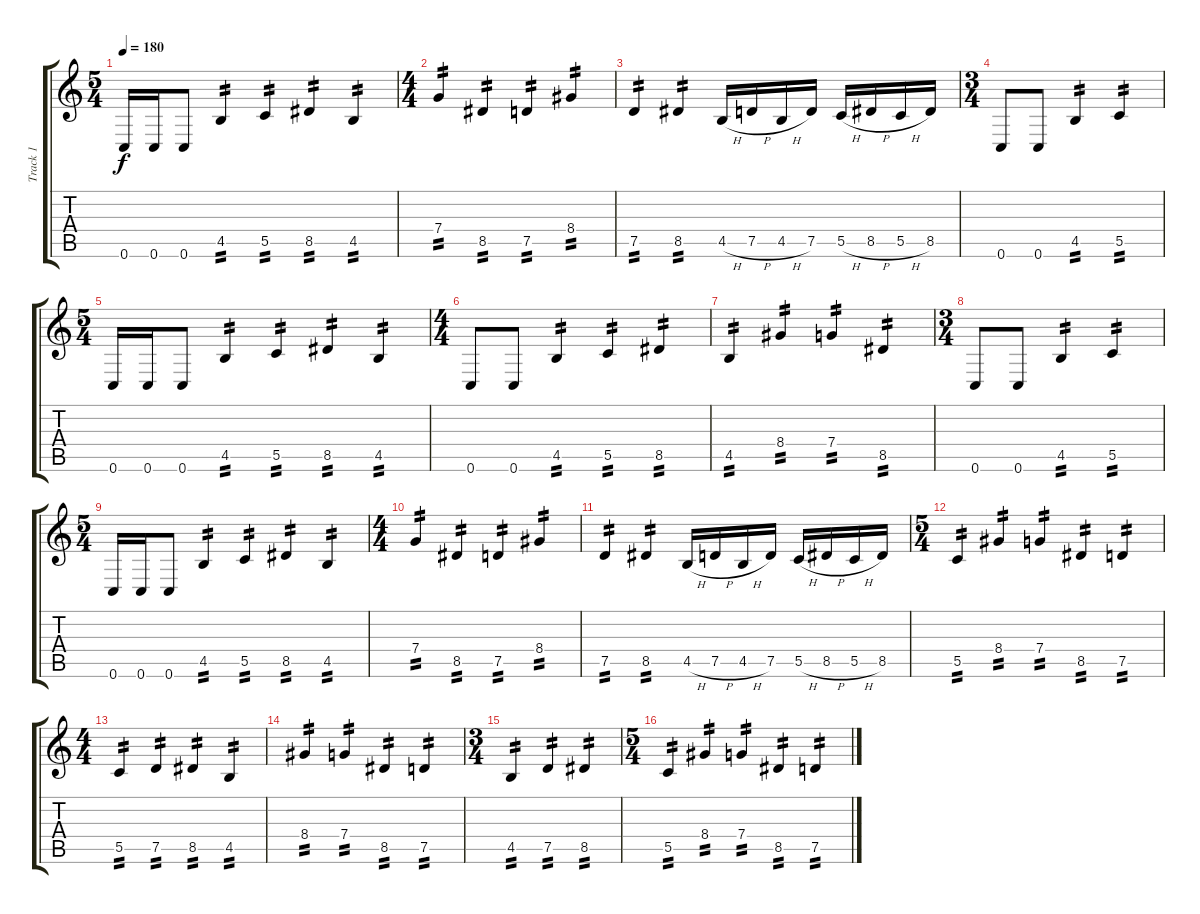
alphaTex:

\track ("Track 1" "Track 1") {instrument distortionguitar}
\staff {score tabs}
\tuning (D4 A3 F3 C3 G2 C2) {hide}
\ts (5 4)
\tempo 180
\clef g2
\ks c
0.6.16{dy f} 0.6.16 0.6.8 4.5.4{tp 2} 5.5.4{tp 2} 8.5.4{tp 2} 4.5.4{tp 2} |
\ts (4 4)
7.4.4{tp 2} 8.5.4{tp 2} 7.5.4{tp 2} 8.4.4{tp 2} |
7.5.4{tp 2} 8.5.4{tp 2} 4.5{h}.16 7.5{h}.16 4.5{h}.16 7.5.16 5.5{h}.16 8.5{h}.16 5.5{h}.16 8.5.16 |
\ts (3 4)
0.6.8 0.6.8 4.5.4{tp 2} 5.5.4{tp 2} |
\ts (5 4)
0.6.16 0.6.16 0.6.8 4.5.4{tp 2} 5.5.4{tp 2} 8.5.4{tp 2} 4.5.4{tp 2} |
\ts (4 4)
0.6.8 0.6.8 4.5.4{tp 2} 5.5.4{tp 2} 8.5.4{tp 2} |
4.5.4{tp 2} 8.4.4{tp 2} 7.4.4{tp 2} 8.5.4{tp 2} |
\ts (3 4)
0.6.8 0.6.8 4.5.4{tp 2} 5.5.4{tp 2} |
\ts (5 4)
0.6.16 0.6.16 0.6.8 4.5.4{tp 2} 5.5.4{tp 2} 8.5.4{tp 2} 4.5.4{tp 2} |
\ts (4 4)
7.4.4{tp 2} 8.5.4{tp 2} 7.5.4{tp 2} 8.4.4{tp 2} |
7.5.4{tp 2} 8.5.4{tp 2} 4.5{h}.16 7.5{h}.16 4.5{h}.16 7.5.16 5.5{h}.16 8.5{h}.16 5.5{h}.16 8.5.16 |
\ts (5 4)
5.5.4{tp 2} 8.4.4{tp 2} 7.4.4{tp 2} 8.5.4{tp 2} 7.5.4{tp 2} |
\ts (4 4)
5.5.4{tp 2} 7.5.4{tp 2} 8.5.4{tp 2} 4.5.4{tp 2} |
8.4.4{tp 2} 7.4.4{tp 2} 8.5.4{tp 2} 7.5.4{tp 2} |
\ts (3 4)
4.5.4{tp 2} 7.5.4{tp 2} 8.5.4{tp 2} |
\ts (5 4)
5.5.4{tp 2} 8.4.4{tp 2} 7.4.4{tp 2} 8.5.4{tp 2} 7.5.4{tp 2}
